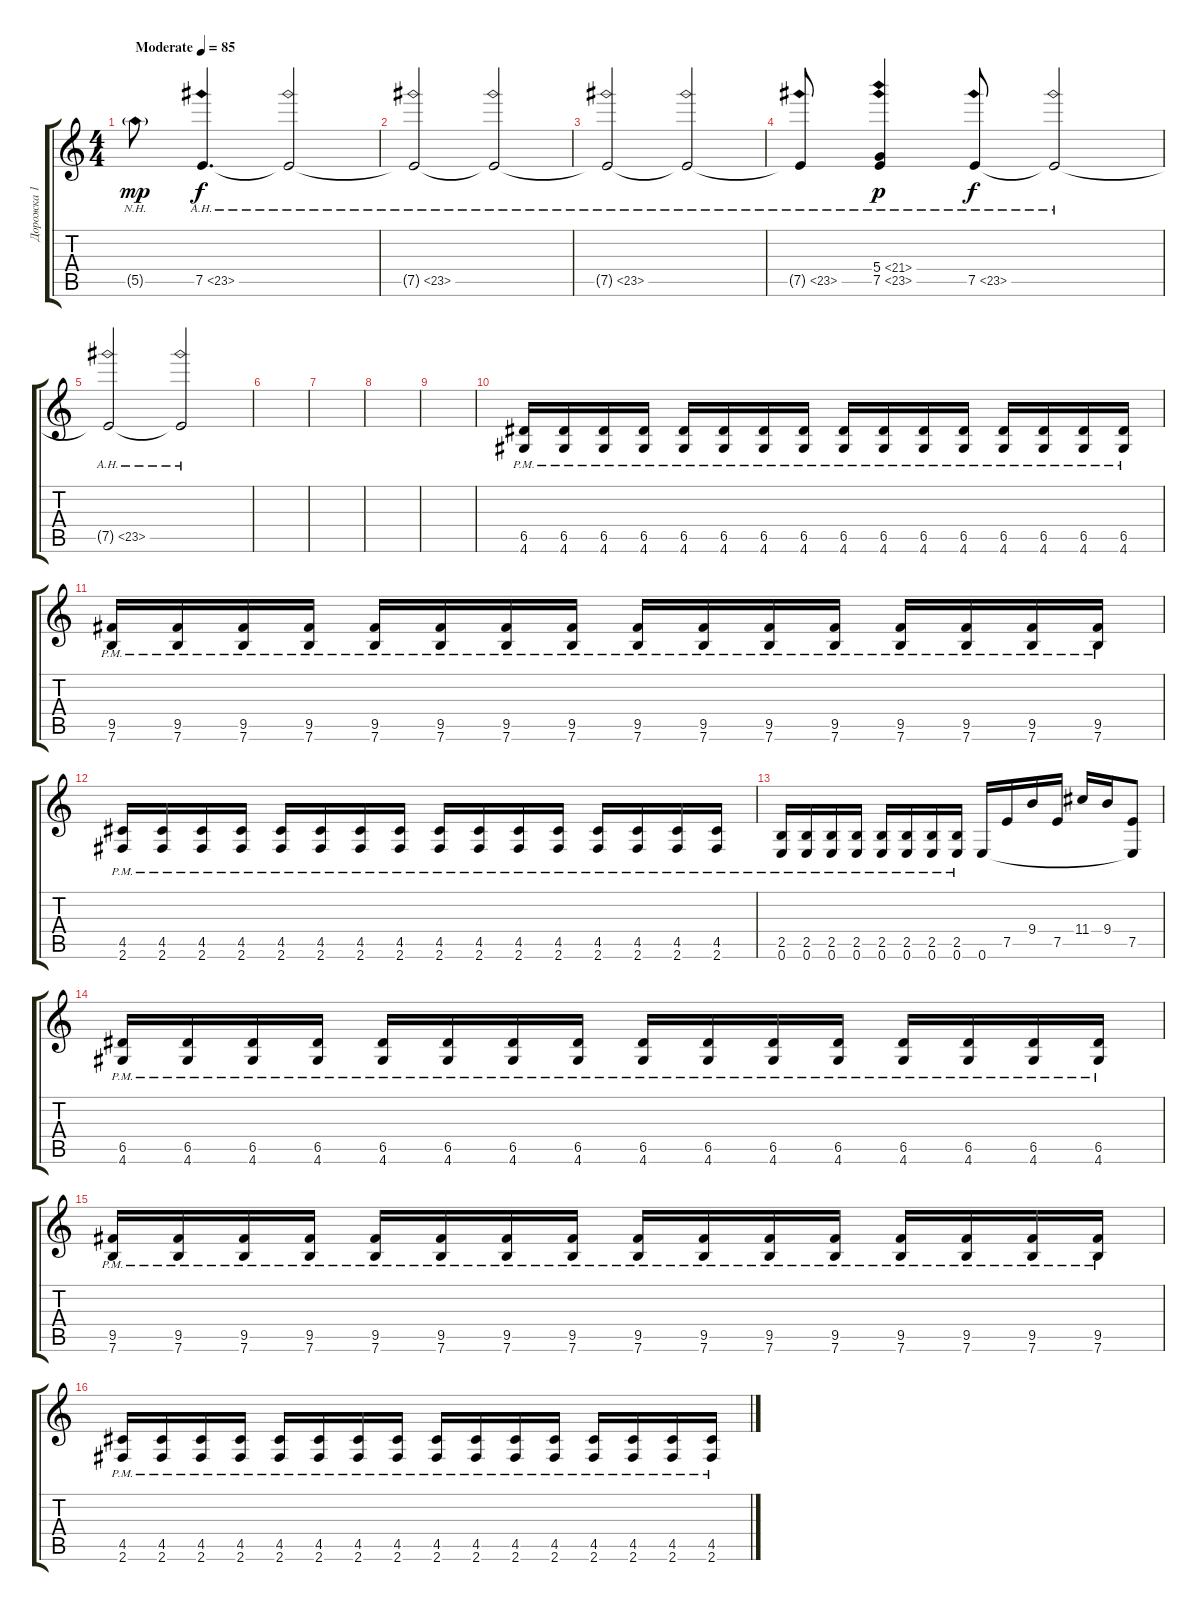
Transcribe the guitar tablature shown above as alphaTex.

\track ("Дорожка 1" "Дорожка 1") {instrument overdrivenguitar}
\staff {score tabs}
\tuning (E4 B3 G3 D3 A2 E2) {hide}
\ts (4 4)
\tempo (85 "Moderate")
\clef g2
\ks c
5.5{nh g}.8{dy mp balance 16 instrument overdrivenguitar} 7.5{ah 16}.4{d dy f balance 16} 7.5{ah 16 t}.2 |
7.5{ah 16 t}.2 7.5{ah 16 t}.2 |
7.5{ah 16 t}.2 7.5{ah 16 t}.2 |
7.5{ah 16 t}.8 (5.4{ah 16} 7.5{ah 16}).4{dy p} 7.5{ah 16}.8{dy f} 7.5{ah 16 t}.2 |
7.5{ah 16 t}.2 7.5{ah 16 t}.2 |
|
|
|
|
(6.5{pm} 4.6{pm}).16{balance 8} (6.5{pm} 4.6{pm}).16 (6.5{pm} 4.6{pm}).16 (6.5{pm} 4.6{pm}).16 (6.5{pm} 4.6{pm}).16 (6.5{pm} 4.6{pm}).16 (6.5{pm} 4.6{pm}).16 (6.5{pm} 4.6{pm}).16 (6.5{pm} 4.6{pm}).16 (6.5{pm} 4.6{pm}).16 (6.5{pm} 4.6{pm}).16 (6.5{pm} 4.6{pm}).16 (6.5{pm} 4.6{pm}).16 (6.5{pm} 4.6{pm}).16 (6.5{pm} 4.6{pm}).16 (6.5{pm} 4.6{pm}).16 |
(9.5{pm} 7.6{pm}).16 (9.5{pm} 7.6{pm}).16 (9.5{pm} 7.6{pm}).16 (9.5{pm} 7.6{pm}).16 (9.5{pm} 7.6{pm}).16 (9.5{pm} 7.6{pm}).16 (9.5{pm} 7.6{pm}).16 (9.5{pm} 7.6{pm}).16 (9.5{pm} 7.6{pm}).16 (9.5{pm} 7.6{pm}).16 (9.5{pm} 7.6{pm}).16 (9.5{pm} 7.6{pm}).16 (9.5{pm} 7.6{pm}).16 (9.5{pm} 7.6{pm}).16 (9.5{pm} 7.6{pm}).16 (9.5{pm} 7.6{pm}).16 |
(4.5{pm} 2.6{pm}).16 (4.5{pm} 2.6{pm}).16 (4.5{pm} 2.6{pm}).16 (4.5{pm} 2.6{pm}).16 (4.5{pm} 2.6{pm}).16 (4.5{pm} 2.6{pm}).16 (4.5{pm} 2.6{pm}).16 (4.5{pm} 2.6{pm}).16 (4.5{pm} 2.6{pm}).16 (4.5{pm} 2.6{pm}).16 (4.5{pm} 2.6{pm}).16 (4.5{pm} 2.6{pm}).16 (4.5{pm} 2.6{pm}).16 (4.5{pm} 2.6{pm}).16 (4.5{pm} 2.6{pm}).16 (4.5{pm} 2.6{pm}).16 |
(2.5{pm} 0.6{pm}).16 (2.5{pm} 0.6{pm}).16 (2.5{pm} 0.6{pm}).16 (2.5{pm} 0.6{pm}).16 (2.5{pm} 0.6{pm}).16 (2.5{pm} 0.6{pm}).16 (2.5{pm} 0.6{pm}).16 (2.5{pm} 0.6{pm}).16 0.6.16 7.5.16 9.4.16 7.5.16 11.4.16 9.4.16 (7.5 0.6{t}).8 |
(6.5{pm} 4.6{pm}).16 (6.5{pm} 4.6{pm}).16 (6.5{pm} 4.6{pm}).16 (6.5{pm} 4.6{pm}).16 (6.5{pm} 4.6{pm}).16 (6.5{pm} 4.6{pm}).16 (6.5{pm} 4.6{pm}).16 (6.5{pm} 4.6{pm}).16 (6.5{pm} 4.6{pm}).16 (6.5{pm} 4.6{pm}).16 (6.5{pm} 4.6{pm}).16 (6.5{pm} 4.6{pm}).16 (6.5{pm} 4.6{pm}).16 (6.5{pm} 4.6{pm}).16 (6.5{pm} 4.6{pm}).16 (6.5{pm} 4.6{pm}).16 |
(9.5{pm} 7.6{pm}).16 (9.5{pm} 7.6{pm}).16 (9.5{pm} 7.6{pm}).16 (9.5{pm} 7.6{pm}).16 (9.5{pm} 7.6{pm}).16 (9.5{pm} 7.6{pm}).16 (9.5{pm} 7.6{pm}).16 (9.5{pm} 7.6{pm}).16 (9.5{pm} 7.6{pm}).16 (9.5{pm} 7.6{pm}).16 (9.5{pm} 7.6{pm}).16 (9.5{pm} 7.6{pm}).16 (9.5{pm} 7.6{pm}).16 (9.5{pm} 7.6{pm}).16 (9.5{pm} 7.6{pm}).16 (9.5{pm} 7.6{pm}).16 |
(4.5{pm} 2.6{pm}).16 (4.5{pm} 2.6{pm}).16 (4.5{pm} 2.6{pm}).16 (4.5{pm} 2.6{pm}).16 (4.5{pm} 2.6{pm}).16 (4.5{pm} 2.6{pm}).16 (4.5{pm} 2.6{pm}).16 (4.5{pm} 2.6{pm}).16 (4.5{pm} 2.6{pm}).16 (4.5{pm} 2.6{pm}).16 (4.5{pm} 2.6{pm}).16 (4.5{pm} 2.6{pm}).16 (4.5{pm} 2.6{pm}).16 (4.5{pm} 2.6{pm}).16 (4.5{pm} 2.6{pm}).16 (4.5{pm} 2.6{pm}).16
